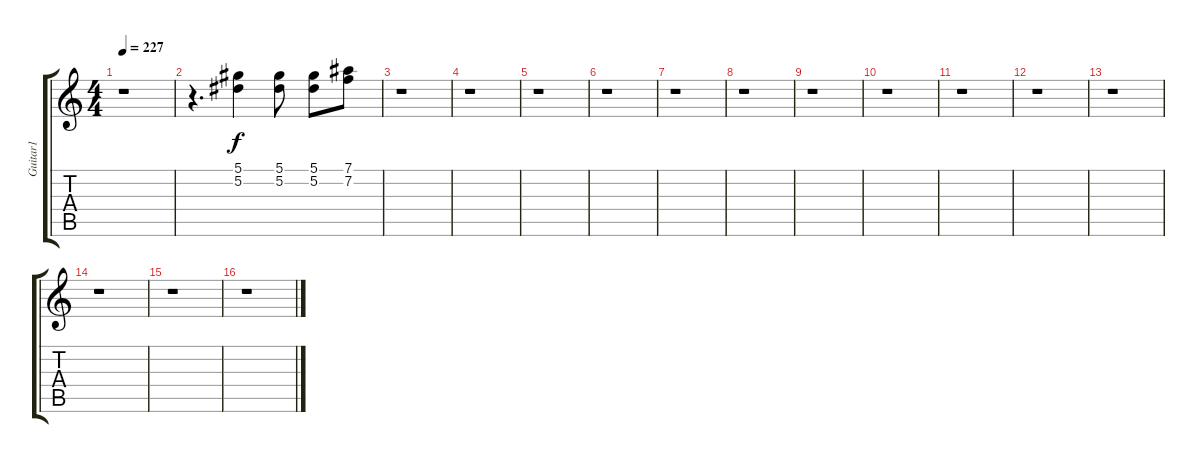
\track ("Guitar1" "Guitar1") {instrument distortionguitar}
\staff {score tabs}
\tuning (Eb4 Bb3 Gb3 Db3 Ab2 Eb2) {hide}
\ts (4 4)
\tempo 227
\clef g2
\ks c
r.1{dy f} |
r.4{d} (5.1 5.2).4 (5.1 5.2).8 (5.1 5.2).8 (7.1 7.2).8 |
r.1 |
r.1 |
r.1 |
r.1 |
r.1 |
r.1 |
r.1 |
r.1 |
r.1 |
r.1 |
r.1 |
r.1 |
r.1 |
r.1
